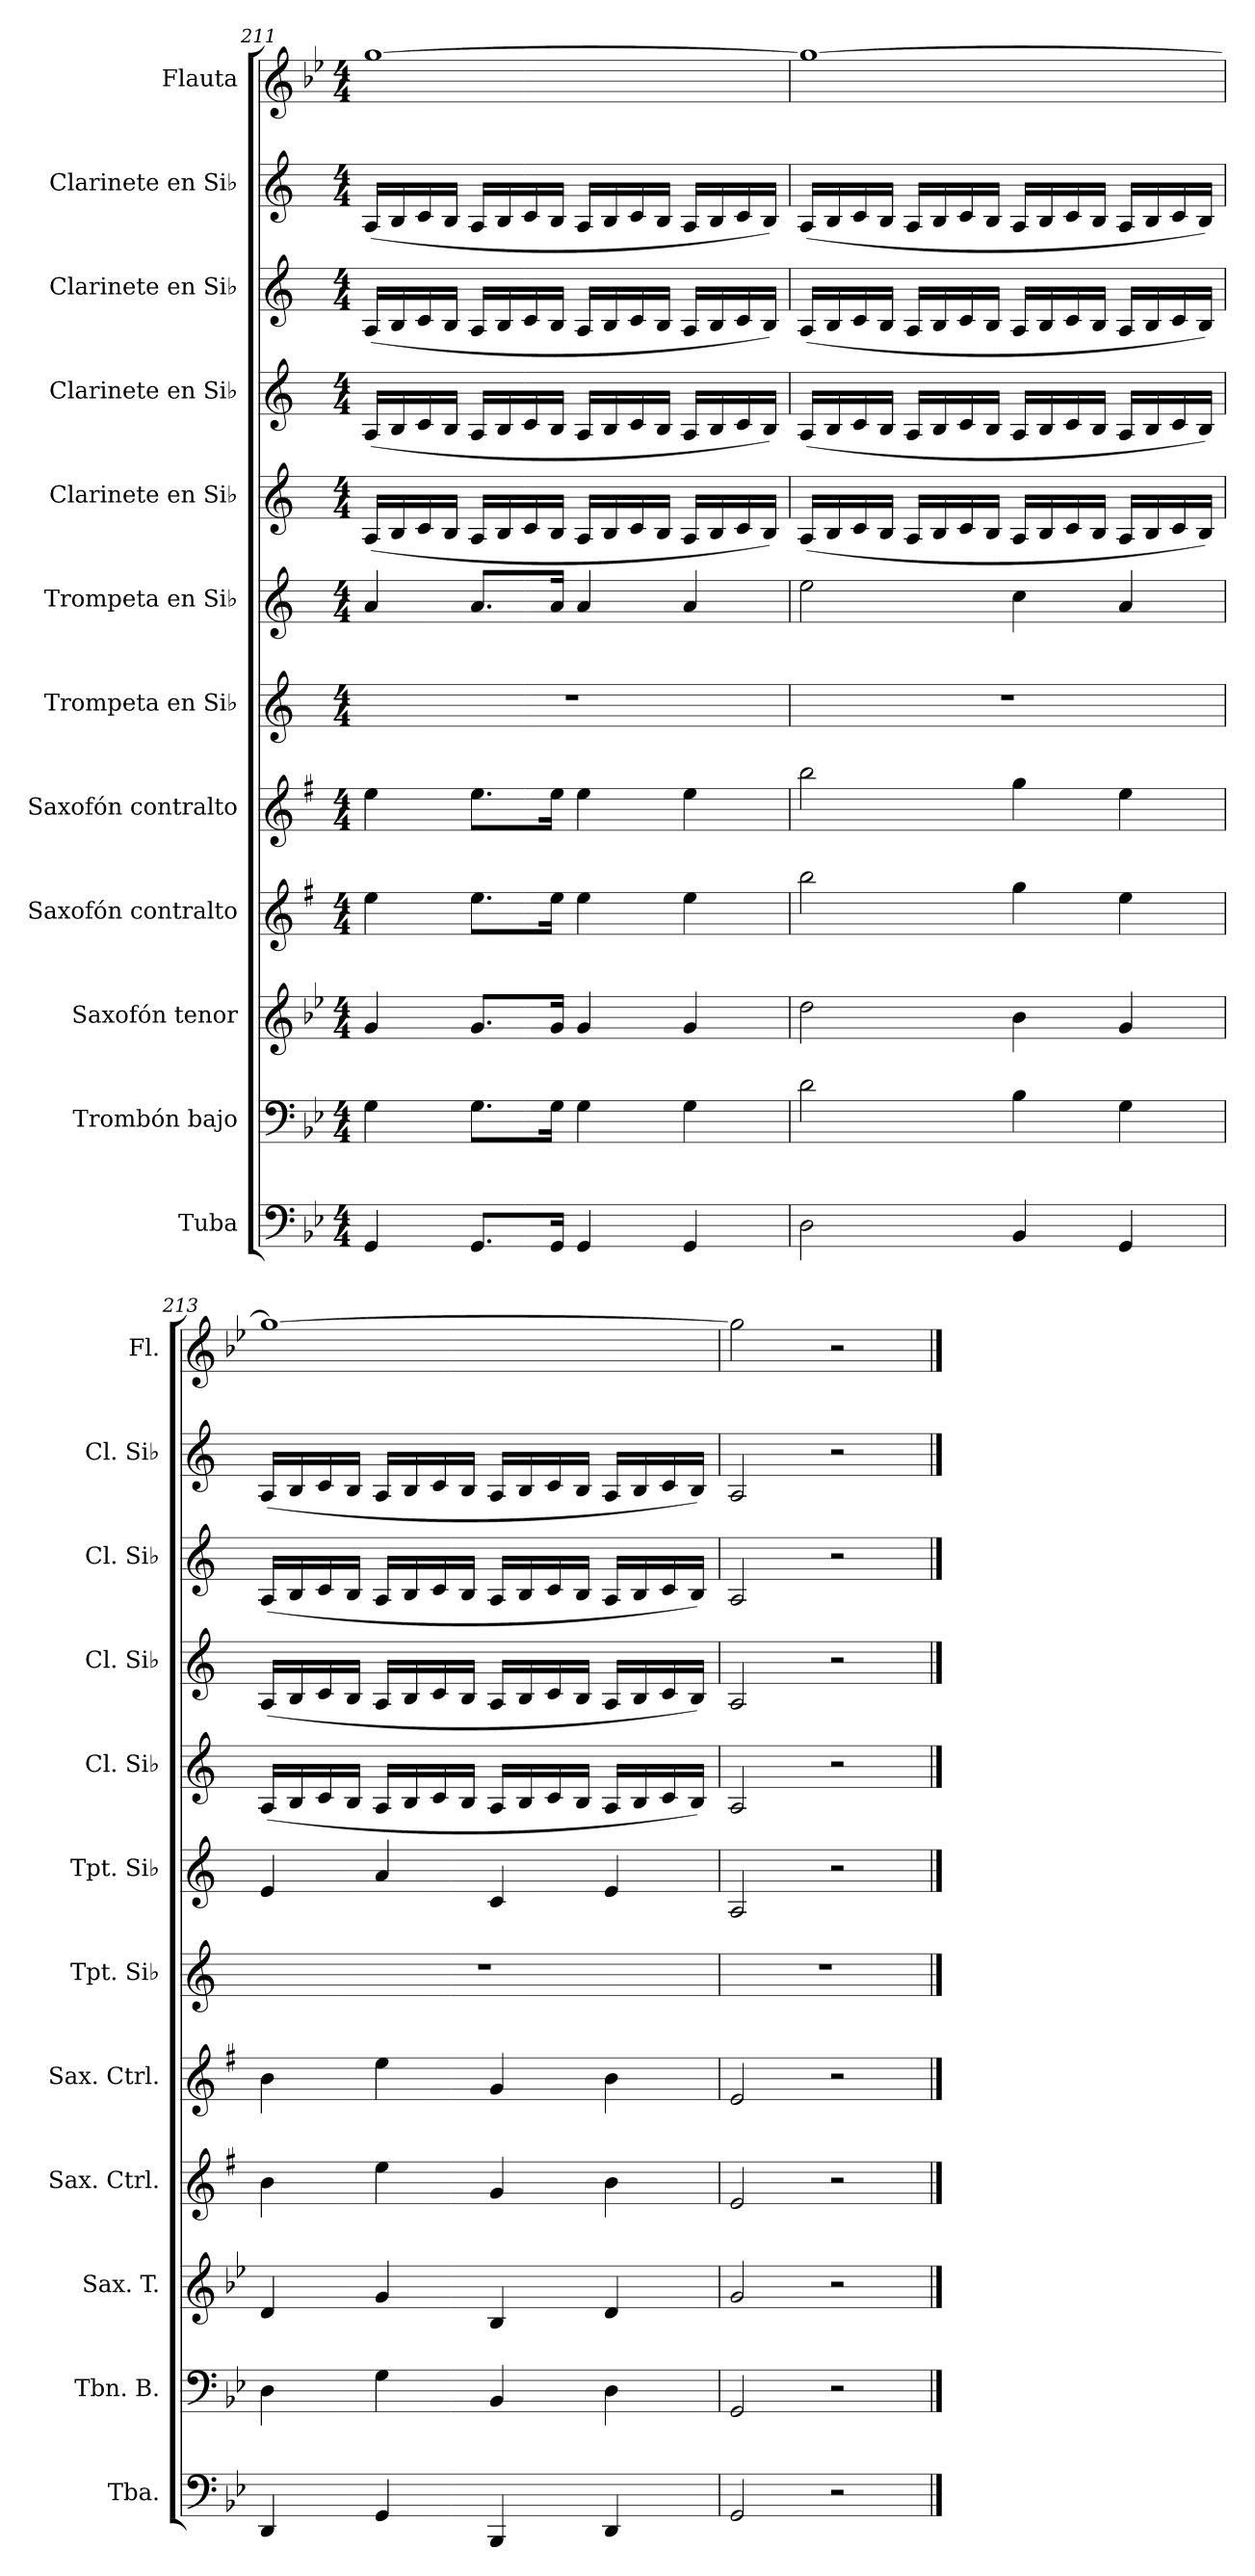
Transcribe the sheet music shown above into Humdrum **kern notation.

**kern	**kern	**kern	**kern	**kern	**kern	**kern	**kern	**kern	**kern	**kern	**kern
*part12	*part11	*part10	*part9	*part8	*part7	*part6	*part5	*part4	*part3	*part2	*part1
*staff12	*staff11	*staff10	*staff9	*staff8	*staff7	*staff6	*staff5	*staff4	*staff3	*staff2	*staff1
*I"Tuba	*I"Trombón bajo	*I"Saxofón tenor	*I"Saxofón contralto	*I"Saxofón contralto	*I"Trompeta en Si♭	*I"Trompeta en Si♭	*I"Clarinete en Si♭	*I"Clarinete en Si♭	*I"Clarinete en Si♭	*I"Clarinete en Si♭	*I"Flauta
*I'Tba.	*I'Tbn. B.	*I'Sax. T.	*I'Sax. Ctrl.	*I'Sax. Ctrl.	*I'Tpt. Si♭	*I'Tpt. Si♭	*I'Cl. Si♭	*I'Cl. Si♭	*I'Cl. Si♭	*I'Cl. Si♭	*I'Fl.
!!LO:PB:g=z
*clefF4	*clefF4	*clefG2	*clefG2	*clefG2	*clefG2	*clefG2	*clefG2	*clefG2	*clefG2	*clefG2	*clefG2
*	*	*ITrd8c14	*ITrd5c9	*ITrd5c9	*ITrd1c2	*ITrd1c2	*ITrd1c2	*ITrd1c2	*ITrd1c2	*ITrd1c2	*
*k[b-e-]	*k[b-e-]	*k[b-e-]	*k[b-e-]	*k[b-e-]	*k[b-e-]	*k[b-e-]	*k[b-e-]	*k[b-e-]	*k[b-e-]	*k[b-e-]	*k[b-e-]
*M4/4	*M4/4	*M4/4	*M4/4	*M4/4	*M4/4	*M4/4	*M4/4	*M4/4	*M4/4	*M4/4	*M4/4
=211	=211	=211	=211	=211	=211	=211	=211	=211	=211	=211	=211
4GG/	4G\	4G/	4g\	4g\	1r	4g/	(<16G/LL	(<16G/LL	(<16G/LL	(<16G/LL	[1gg
.	.	.	.	.	.	.	16A/	16A/	16A/	16A/	.
.	.	.	.	.	.	.	16B-/	16B-/	16B-/	16B-/	.
.	.	.	.	.	.	.	16A/JJ	16A/JJ	16A/JJ	16A/JJ	.
8.GG/L	8.G\L	8.G/L	8.g\L	8.g\L	.	8.g/L	16G/LL	16G/LL	16G/LL	16G/LL	.
.	.	.	.	.	.	.	16A/	16A/	16A/	16A/	.
.	.	.	.	.	.	.	16B-/	16B-/	16B-/	16B-/	.
16GG/Jk	16G\Jk	16G/Jk	16g\Jk	16g\Jk	.	16g/Jk	16A/JJ	16A/JJ	16A/JJ	16A/JJ	.
4GG/	4G\	4G/	4g\	4g\	.	4g/	16G/LL	16G/LL	16G/LL	16G/LL	.
.	.	.	.	.	.	.	16A/	16A/	16A/	16A/	.
.	.	.	.	.	.	.	16B-/	16B-/	16B-/	16B-/	.
.	.	.	.	.	.	.	16A/JJ	16A/JJ	16A/JJ	16A/JJ	.
4GG/	4G\	4G/	4g\	4g\	.	4g/	16G/LL	16G/LL	16G/LL	16G/LL	.
.	.	.	.	.	.	.	16A/	16A/	16A/	16A/	.
.	.	.	.	.	.	.	16B-/	16B-/	16B-/	16B-/	.
.	.	.	.	.	.	.	16A/JJ)	16A/JJ)	16A/JJ)	16A/JJ)	.
!!LO:PB:g=z
=212	=212	=212	=212	=212	=212	=212	=212	=212	=212	=212	=212
2D\	2d\	2d\	2dd\	2dd\	1r	2dd\	(<16G/LL	(<16G/LL	(<16G/LL	(<16G/LL	1gg_
.	.	.	.	.	.	.	16A/	16A/	16A/	16A/	.
.	.	.	.	.	.	.	16B-/	16B-/	16B-/	16B-/	.
.	.	.	.	.	.	.	16A/JJ	16A/JJ	16A/JJ	16A/JJ	.
.	.	.	.	.	.	.	16G/LL	16G/LL	16G/LL	16G/LL	.
.	.	.	.	.	.	.	16A/	16A/	16A/	16A/	.
.	.	.	.	.	.	.	16B-/	16B-/	16B-/	16B-/	.
.	.	.	.	.	.	.	16A/JJ	16A/JJ	16A/JJ	16A/JJ	.
4BB-/	4B-\	4B-\	4b-\	4b-\	.	4b-\	16G/LL	16G/LL	16G/LL	16G/LL	.
.	.	.	.	.	.	.	16A/	16A/	16A/	16A/	.
.	.	.	.	.	.	.	16B-/	16B-/	16B-/	16B-/	.
.	.	.	.	.	.	.	16A/JJ	16A/JJ	16A/JJ	16A/JJ	.
4GG/	4G\	4G/	4g\	4g\	.	4g/	16G/LL	16G/LL	16G/LL	16G/LL	.
.	.	.	.	.	.	.	16A/	16A/	16A/	16A/	.
.	.	.	.	.	.	.	16B-/	16B-/	16B-/	16B-/	.
.	.	.	.	.	.	.	16A/JJ)	16A/JJ)	16A/JJ)	16A/JJ)	.
!!LO:PB:g=z
=213	=213	=213	=213	=213	=213	=213	=213	=213	=213	=213	=213
4DD/	4D\	4D/	4d\	4d\	1r	4d/	(<16G/LL	(<16G/LL	(<16G/LL	(<16G/LL	1gg_
.	.	.	.	.	.	.	16A/	16A/	16A/	16A/	.
.	.	.	.	.	.	.	16B-/	16B-/	16B-/	16B-/	.
.	.	.	.	.	.	.	16A/JJ	16A/JJ	16A/JJ	16A/JJ	.
4GG/	4G\	4G/	4g\	4g\	.	4g/	16G/LL	16G/LL	16G/LL	16G/LL	.
.	.	.	.	.	.	.	16A/	16A/	16A/	16A/	.
.	.	.	.	.	.	.	16B-/	16B-/	16B-/	16B-/	.
.	.	.	.	.	.	.	16A/JJ	16A/JJ	16A/JJ	16A/JJ	.
4BBB-/	4BB-/	4BB-/	4B-/	4B-/	.	4B-/	16G/LL	16G/LL	16G/LL	16G/LL	.
.	.	.	.	.	.	.	16A/	16A/	16A/	16A/	.
.	.	.	.	.	.	.	16B-/	16B-/	16B-/	16B-/	.
.	.	.	.	.	.	.	16A/JJ	16A/JJ	16A/JJ	16A/JJ	.
4DD/	4D\	4D/	4d\	4d\	.	4d/	16G/LL	16G/LL	16G/LL	16G/LL	.
.	.	.	.	.	.	.	16A/	16A/	16A/	16A/	.
.	.	.	.	.	.	.	16B-/	16B-/	16B-/	16B-/	.
.	.	.	.	.	.	.	16A/JJ)	16A/JJ)	16A/JJ)	16A/JJ)	.
=214	=214	=214	=214	=214	=214	=214	=214	=214	=214	=214	=214
2GG/	2GG/	2G/	2G/	2G/	1r	2G/	2G/	2G/	2G/	2G/	2gg\]
2r	2r	2r	2r	2r	.	2r	2r	2r	2r	2r	2r
==	==	==	==	==	==	==	==	==	==	==	==
*-	*-	*-	*-	*-	*-	*-	*-	*-	*-	*-	*-
